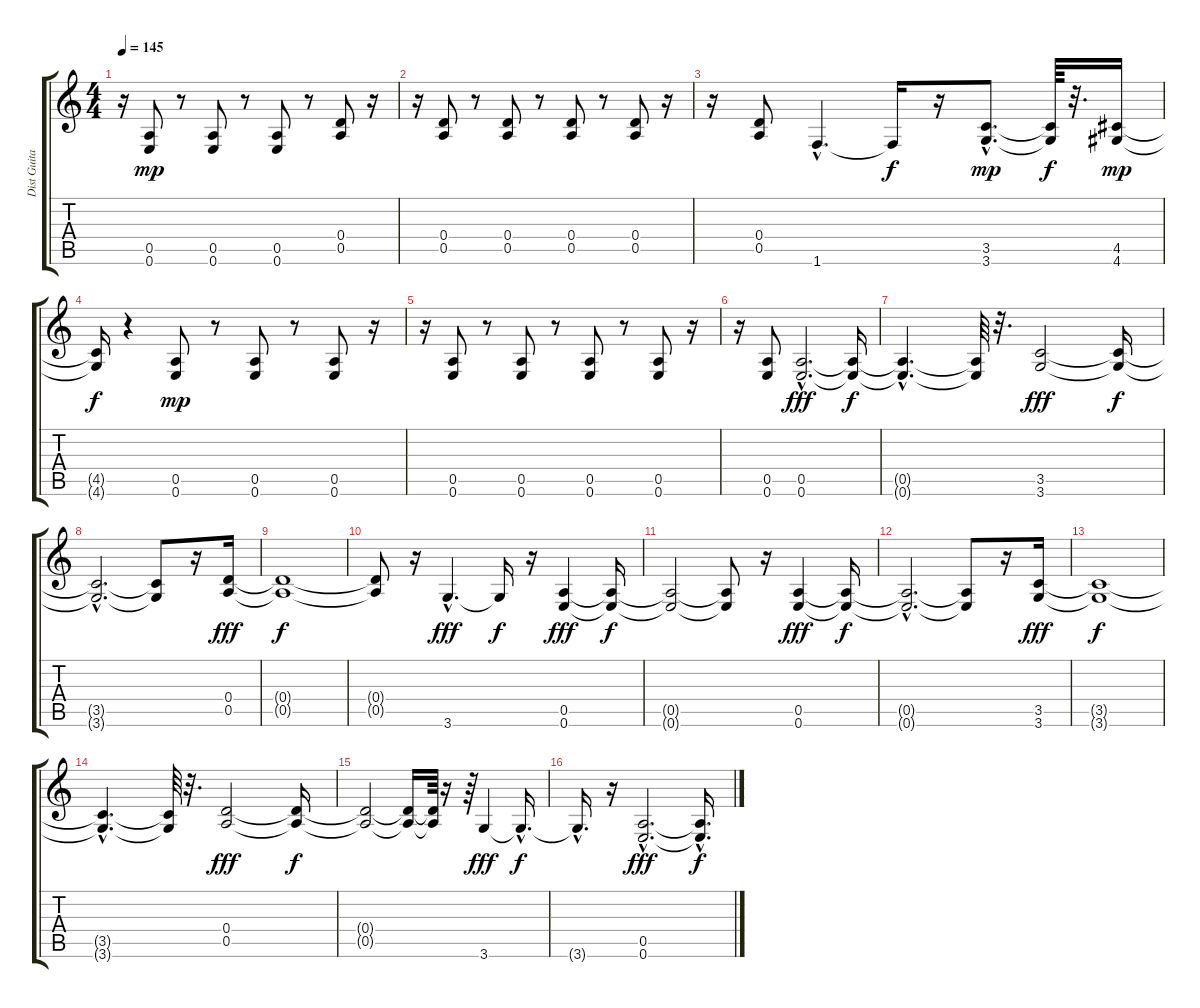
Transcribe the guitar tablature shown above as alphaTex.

\track ("Dist Guitar" "Dist Guita") {instrument distortionguitar}
\staff {score tabs}
\tuning (E4 B3 G3 D3 A2 E2) {hide}
\ts (4 4)
\tempo 145
\clef g2
\ks c
r.16{dy mp} (0.5 0.6).8 r.8 (0.5 0.6).8 r.8 (0.5 0.6).8 r.8 (0.4 0.5).8 r.16 |
r.16 (0.4 0.5).8 r.8 (0.4 0.5).8 r.8 (0.4 0.5).8 r.8 (0.4 0.5).8 r.16 |
r.16 (0.4 0.5).8 1.6{hac}.4{d} 1.6{t}.16{dy f} r.16 (3.5{hac} 3.6{hac}).8{d dy mp} (3.5{t} 3.6{t}).64{dy f} r.32{d} (4.5 4.6).16{dy mp} |
(4.5{t} 4.6{t}).16{dy f} r.4 (0.5 0.6).8{dy mp} r.8 (0.5 0.6).8 r.8 (0.5 0.6).8 r.16 |
r.16 (0.5 0.6).8 r.8 (0.5 0.6).8 r.8 (0.5 0.6).8 r.8 (0.5 0.6).8 r.16 |
r.16 (0.5 0.6).8 (0.5{hac} 0.6{hac}).2{d dy fff volume 13} (0.5{t} 0.6{t}).16{dy f} |
(0.5{hac t} 0.6{hac t}).4{d} (0.5{t} 0.6{t}).64 r.32{d} (3.5 3.6).2{dy fff volume 13} (3.5{t} 3.6{t}).16{dy f} |
(3.5{hac t} 3.6{hac t}).2{d} (3.5{t} 3.6{t}).8 r.16 (0.4 0.5).16{dy fff} |
(0.4{t} 0.5{t}).1{dy f} |
(0.4{t} 0.5{t}).8 r.16 3.6{hac}.4{d dy fff} 3.6{t}.16{dy f} r.16 (0.5 0.6).4{dy fff} (0.5{t} 0.6{t}).16{dy f} |
(0.5{t} 0.6{t}).2 (0.5{t} 0.6{t}).8 r.16 (0.5 0.6).4{dy fff} (0.5{t} 0.6{t}).16{dy f} |
(0.5{hac t} 0.6{hac t}).2{d} (0.5{t} 0.6{t}).8 r.16 (3.5 3.6).16{dy fff} |
(3.5{t} 3.6{t}).1{dy f} |
(3.5{hac t} 3.6{hac t}).4{d} (3.5{t} 3.6{t}).64 r.32{d} (0.4 0.5).2{dy fff} (0.4{t} 0.5{t}).16{dy f} |
(0.4{t} 0.5{t}).2 (0.4{t} 0.5{t}).16 (0.4{t} 0.5{t}).64 r.16 r.64 3.6.4{dy fff} 3.6{hac t}.16{d dy f} |
3.6{hac t}.16{d} r.16 (0.5{hac} 0.6{hac}).2{d dy fff} (0.5{hac t} 0.6{hac t}).16{d dy f}
